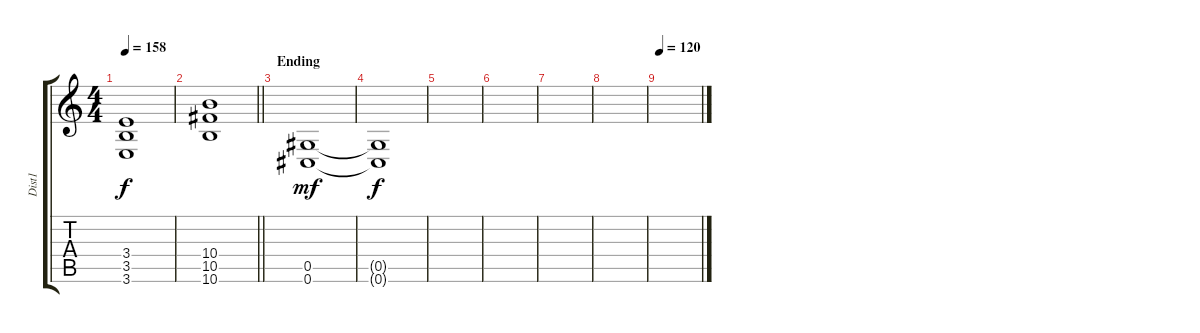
\track ("Dist1" "Dist1") {instrument distortionguitar}
\staff {score tabs}
\tuning (Eb4 Bb3 Gb3 Db3 Ab2 Db2) {hide}
\ts (4 4)
\tempo 158
\clef g2
\ks c
(3.4 3.5 3.6).1{dy f} |
\barLineRight lightlight
(10.4 10.5 10.6).1 |
\section ("" "Ending")
(0.5 0.6).1{dy mf volume 2} |
(0.5{t} 0.6{t}).1{dy f} |
|
|
|
|
\tempo 120
